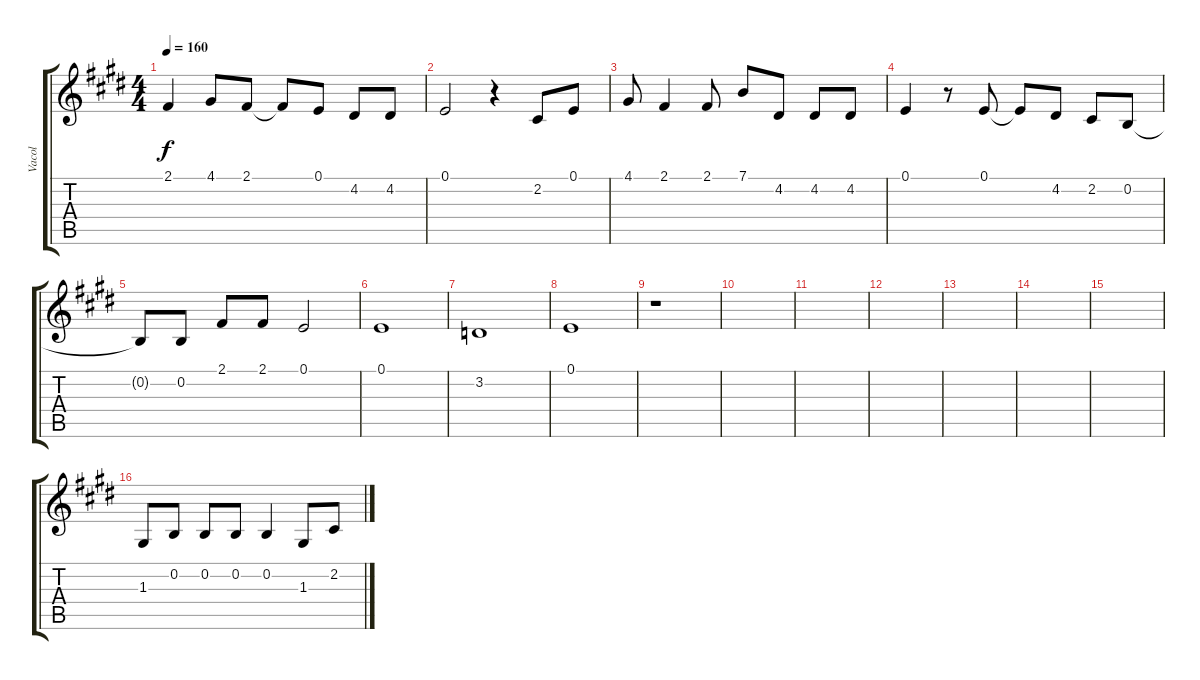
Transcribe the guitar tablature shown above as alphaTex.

\track ("Vacol" "Vacol") {instrument reedorgan}
\staff {score tabs}
\tuning (E4 B3 G3 D3 A2 E2) {hide}
\ts (4 4)
\tempo 160
\clef g2
\ks e
2.1.4{dy f} 4.1.8 2.1.8 2.1{t}.8 0.1.8 4.2.8 4.2.8 |
0.1.2 r.4 2.2.8 0.1.8 |
4.1.8 2.1.4 2.1.8 7.1.8 4.2.8 4.2.8 4.2.8 |
0.1.4 r.8 0.1.8 0.1{t}.8 4.2.8 2.2.8 0.2.8 |
0.2{t}.8 0.2.8 2.1.8 2.1.8 0.1.2 |
0.1.1 |
3.2.1 |
0.1.1 |
r.1 |
|
|
|
|
|
|
1.3.8 0.2.8 0.2.8 0.2.8 0.2.4 1.3.8 2.2.8
